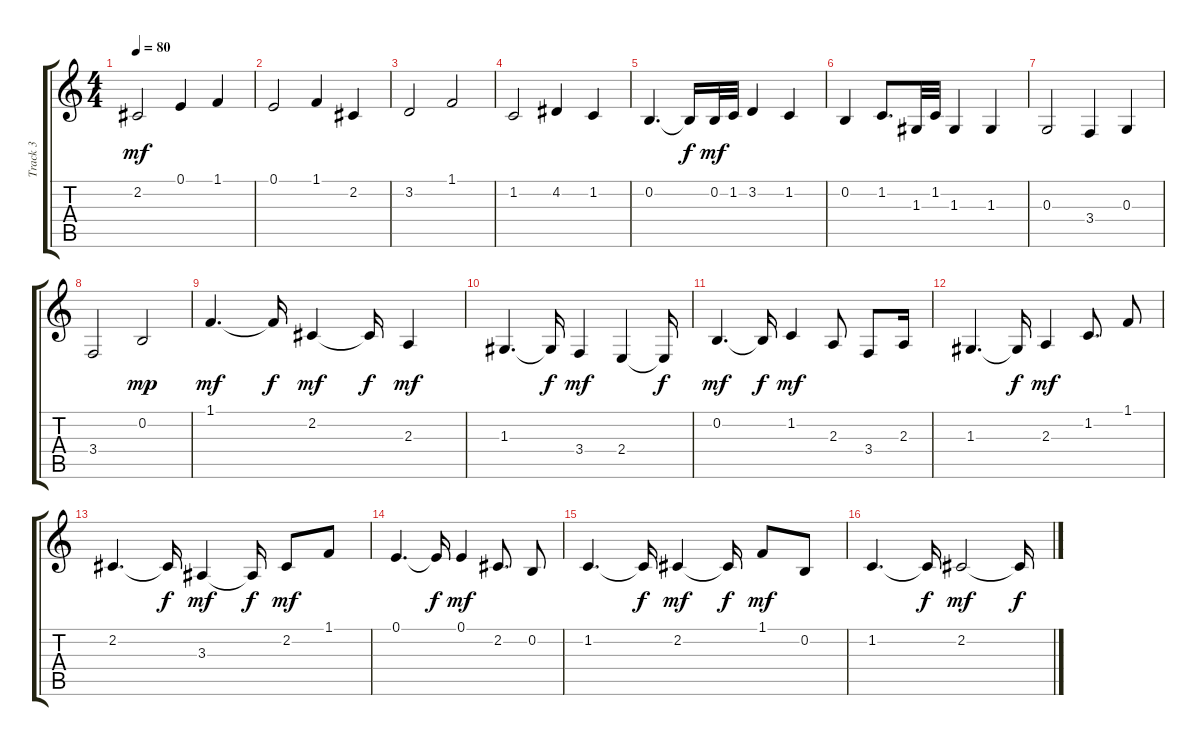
\track ("Track 3" "Track 3") {instrument synthbrass2}
\staff {score tabs}
\tuning (E4 B3 G3 D3 A2 E2) {hide}
\ts (4 4)
\tempo 80
\clef g2
\ks c
2.2.2{dy mf} 0.1.4 1.1.4 |
0.1.2 1.1.4 2.2.4 |
3.2.2 1.1.2 |
1.2.2 4.2.4 1.2.4 |
0.2.4{d} 0.2{t}.16{dy f} 0.2.32{dy mf} 1.2.32 3.2.4 1.2.4 |
0.2.4 1.2.8{d} 1.3.32 1.2.32 1.3.4 1.3.4 |
0.3.2 3.4.4 0.3.4 |
3.4.2 0.2.2{dy mp} |
1.1.4{d dy mf instrument synthbrass2} 1.1{t}.16{dy f} 2.2.4{dy mf} 2.2{t}.16{dy f} 2.3.4{dy mf} |
1.3.4{d} 1.3{t}.16{dy f} 3.4.4{dy mf} 2.4.4 2.4{t}.16{dy f} |
0.2.4{d dy mf} 0.2{t}.16{dy f} 1.2.4{dy mf} 2.3.8 3.4.8 2.3.16 |
1.3.4{d} 1.3{t}.16{dy f} 2.3.4{dy mf} 1.2.8{d} 1.1.8 |
2.2.4{d} 2.2{t}.16{dy f} 3.3.4{dy mf} 3.3{t}.16{dy f} 2.2.8{dy mf} 1.1.8 |
0.1.4{d} 0.1{t}.16{dy f} 0.1.4{dy mf} 2.2.8{d} 0.2.8 |
1.2.4{d} 1.2{t}.16{dy f} 2.2.4{dy mf} 2.2{t}.16{dy f} 1.1.8{dy mf} 0.2.8 |
1.2.4{d} 1.2{t}.16{dy f} 2.2.2{dy mf} 2.2{t}.16{dy f}
